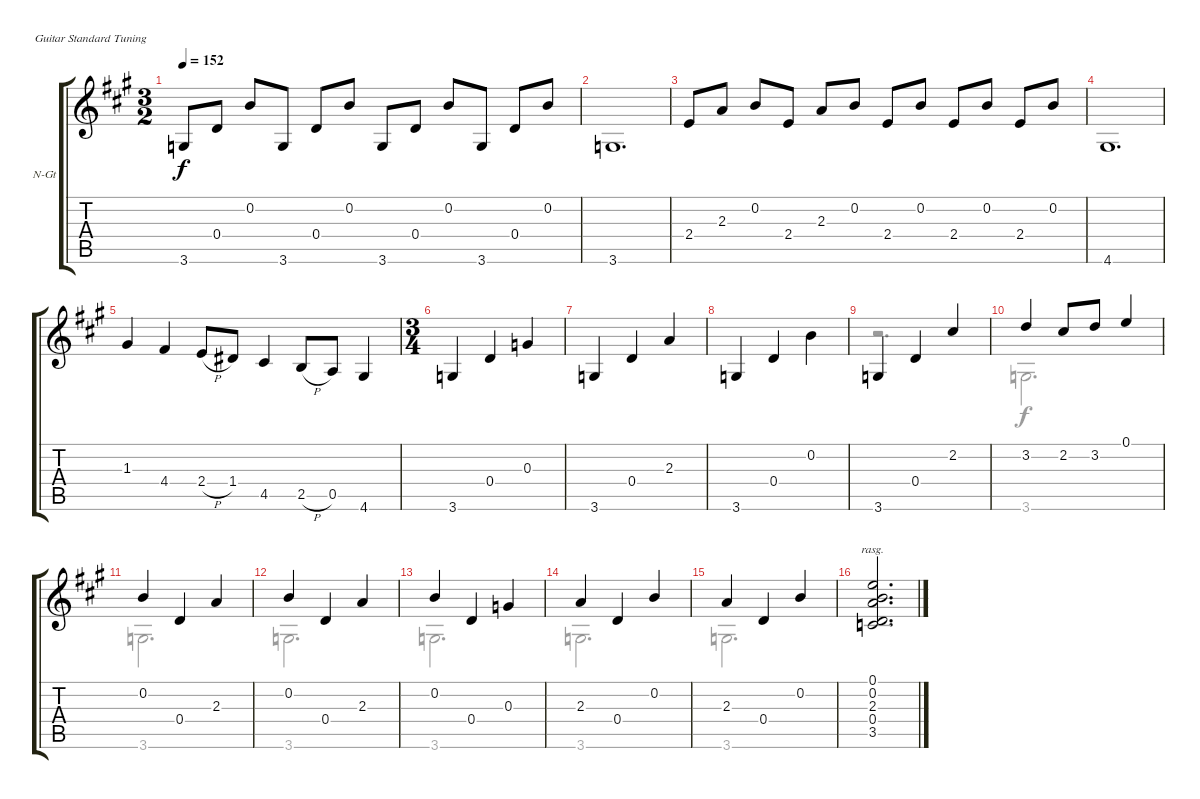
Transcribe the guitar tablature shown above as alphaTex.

\bracketExtendMode groupsimilarinstruments
\firstSystemTrackNameOrientation horizontal
\otherSystemsTrackNameOrientation horizontal
\track ("Guitar 4" "N-Gt") {instrument acousticguitarnylon}
\staff {score tabs}
\tuning (E4 B3 G3 D3 A2 E2)
\voice
\ts (3 2)
\tempo 152
\clef g2
\ks a
3.6.8{dy f} 0.4.8 0.2.8 3.6.8 0.4.8 0.2.8 3.6.8 0.4.8 0.2.8 3.6.8 0.4.8 0.2.8 |
3.6.1{d} |
2.4.8 2.3.8 0.2.8 2.4.8 2.3.8 0.2.8 2.4.8 0.2.8 2.4.8 0.2.8 2.4.8 0.2.8 |
4.6.1{d} |
1.3.4 4.4.4 2.4{h}.8 1.4.8 4.5.4 2.5{h}.8 0.5.8 4.6.4 |
\ts (3 4)
\beaming (8 2 2 2)
3.6.4 0.4.4 0.3.4 |
3.6.4 0.4.4 2.3.4 |
3.6.4 0.4.4 0.2.4 |
3.6.4 0.4.4 2.2.4 |
3.2.4 2.2.8 3.2.8 0.1.4 |
0.2.4 0.4.4 2.3.4 |
0.2.4 0.4.4 2.3.4 |
0.2.4 0.4.4 0.3.4 |
2.3.4 0.4.4 0.2.4 |
2.3.4 0.4.4 0.2.4 |
(0.1 0.2 2.3 0.4 3.5).2{d rasg amianapaest}
\voice
\clef g2
\ottava regular
\simile none
\ks a
|
|
|
|
|
|
|
|
r.2{d} |
3.6.2{d} |
3.6.2{d} |
3.6.2{d} |
3.6.2{d} |
3.6.2{d} |
3.6.2{d} |
